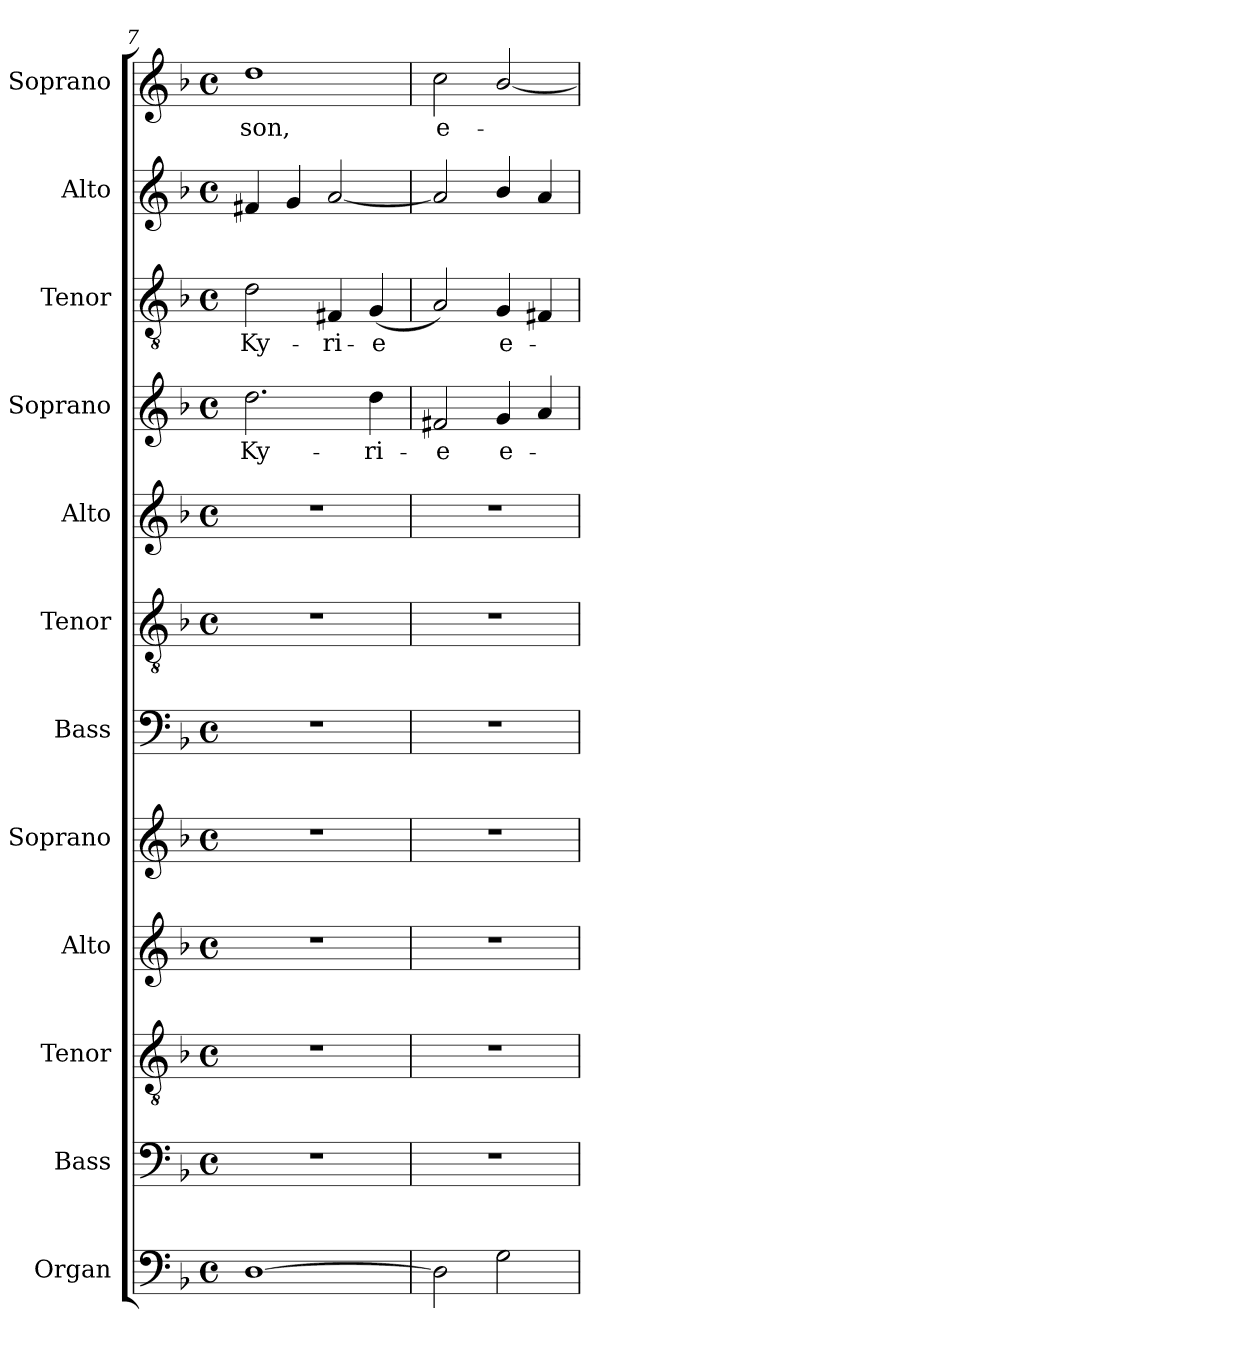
**kern	**kern	**kern	**kern	**kern	**kern	**kern	**kern	**kern	**text	**kern	**text	**kern	**kern	**text
*part12	*part11	*part10	*part9	*part8	*part7	*part6	*part5	*part4	*part4	*part3	*part3	*part2	*part1	*part1
*staff12	*staff11	*staff10	*staff9	*staff8	*staff7	*staff6	*staff5	*staff4	*staff4	*staff3	*staff3	*staff2	*staff1	*staff1
*I"Organ	*I"Bass	*I"Tenor	*I"Alto	*I"Soprano	*I"Bass	*I"Tenor	*I"Alto	*I"Soprano	*	*I"Tenor	*	*I"Alto	*I"Soprano	*
*I'Org.	*I'B.	*I'T.	*I'A.	*I'S.	*I'B.	*I'T.	*I'A.	*I'S.	*	*I'T.	*	*I'A.	*I'S.	*
!!LO:PB:g=z
*clefF4	*clefF4	*clefGv2	*clefG2	*clefG2	*clefF4	*clefGv2	*clefG2	*clefG2	*	*clefGv2	*	*clefG2	*clefG2	*
*	*	*ITrd7c12	*	*	*	*ITrd7c12	*	*	*	*ITrd7c12	*	*	*	*
*k[b-]	*k[b-]	*k[b-]	*k[b-]	*k[b-]	*k[b-]	*k[b-]	*k[b-]	*k[b-]	*	*k[b-]	*	*k[b-]	*k[b-]	*
*F:	*F:	*F:	*F:	*F:	*F:	*F:	*F:	*F:	*	*F:	*	*F:	*F:	*
*M4/4	*M4/4	*M4/4	*M4/4	*M4/4	*M4/4	*M4/4	*M4/4	*M4/4	*	*M4/4	*	*M4/4	*M4/4	*
*met(c)	*met(c)	*met(c)	*met(c)	*met(c)	*met(c)	*met(c)	*met(c)	*met(c)	*	*met(c)	*	*met(c)	*met(c)	*
=7	=7	=7	=7	=7	=7	=7	=7	=7	=7	=7	=7	=7	=7	=7
!	!	!	!	!	!	!	!	!	!LO:LY:b:color=#000000	!	!	!	!	!
!	!	!	!	!	!	!	!	!	!	!	!LO:LY:b:color=#000000	!	!	!
!	!	!	!	!	!	!	!	!	!	!	!	!	!	!LO:LY:b:color=#000000
[>1Di	1r	1r	1r	1r	1r	1r	1r	2.ddi\	Ky-	2Di\	Ky-	4f#Xi/	1ddi	-son,
.	.	.	.	.	.	.	.	.	.	.	.	4gi/	.	.
!	!	!	!	!	!	!	!	!	!	!	!LO:LY:b:color=#000000	!	!	!
.	.	.	.	.	.	.	.	.	.	4FF#Xi/	-ri-	[<2ai/	.	.
!	!	!	!	!	!	!	!	!	!LO:LY:b:color=#000000	!	!	!	!	!
!	!	!	!	!	!	!	!	!	!	!	!LO:LY:b:color=#000000	!	!	!
.	.	.	.	.	.	.	.	4ddi\	-ri-	(4GGi/	-e	.	.	.
=8	=8	=8	=8	=8	=8	=8	=8	=8	=8	=8	=8	=8	=8	=8
!	!	!	!	!	!	!	!	!	!LO:LY:b:color=#000000	!	!	!	!	!
!	!	!	!	!	!	!	!	!	!	!	!	!	!	!LO:LY:b:color=#000000
2Di\]	1r	1r	1r	1r	1r	1r	1r	2f#Xi/	-e	2AAi/)	.	2ai/]	2cci\	e-
!	!	!	!	!	!	!	!	!	!LO:LY:b:color=#000000	!	!	!	!	!
!	!	!	!	!	!	!	!	!	!	!	!LO:LY:b:color=#000000	!	!	!
2Gi\	.	.	.	.	.	.	.	4gi/	e-	4GGi/	e-	4b-i/	[<2b-i/	.
.	.	.	.	.	.	.	.	4ai/	.	4FF#Xi/	.	4ai/	.	.
=	=	=	=	=	=	=	=	=	=	=	=	=	=	=
*-	*-	*-	*-	*-	*-	*-	*-	*-	*-	*-	*-	*-	*-	*-
